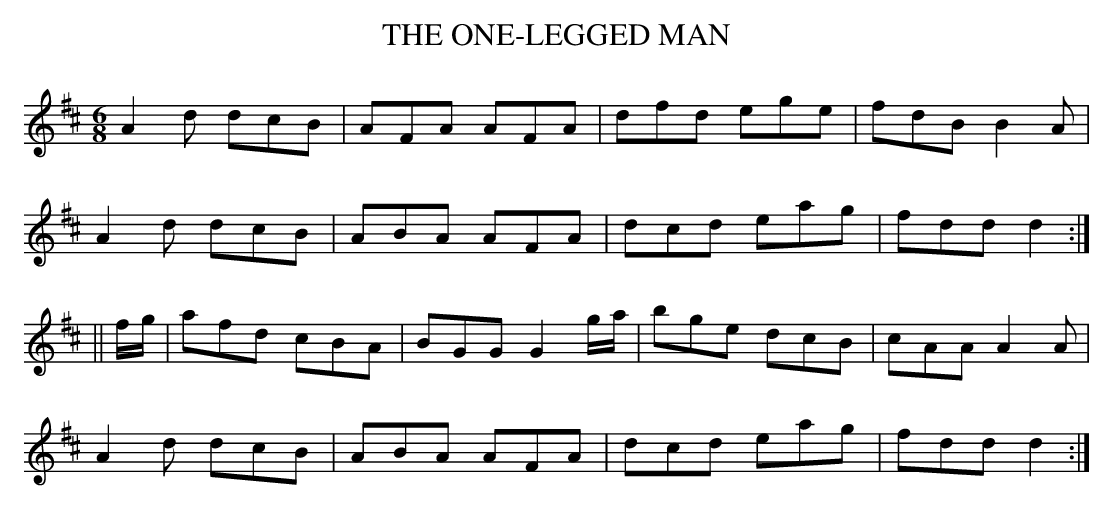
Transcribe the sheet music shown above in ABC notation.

X:1
T: THE ONE-LEGGED MAN
M: 6/8
L: 1/8
K: D
A2 d dcB|AFA AFA|dfd ege|fdB B2 A|
A2 d dcB|ABA AFA|dcd eag|fdd d2:|
||f/g/|afd cBA|BGG G2 g/a/|bge dcB|cAA A2 A|
A2 d dcB|ABA AFA|dcd eag|fdd d2:|
